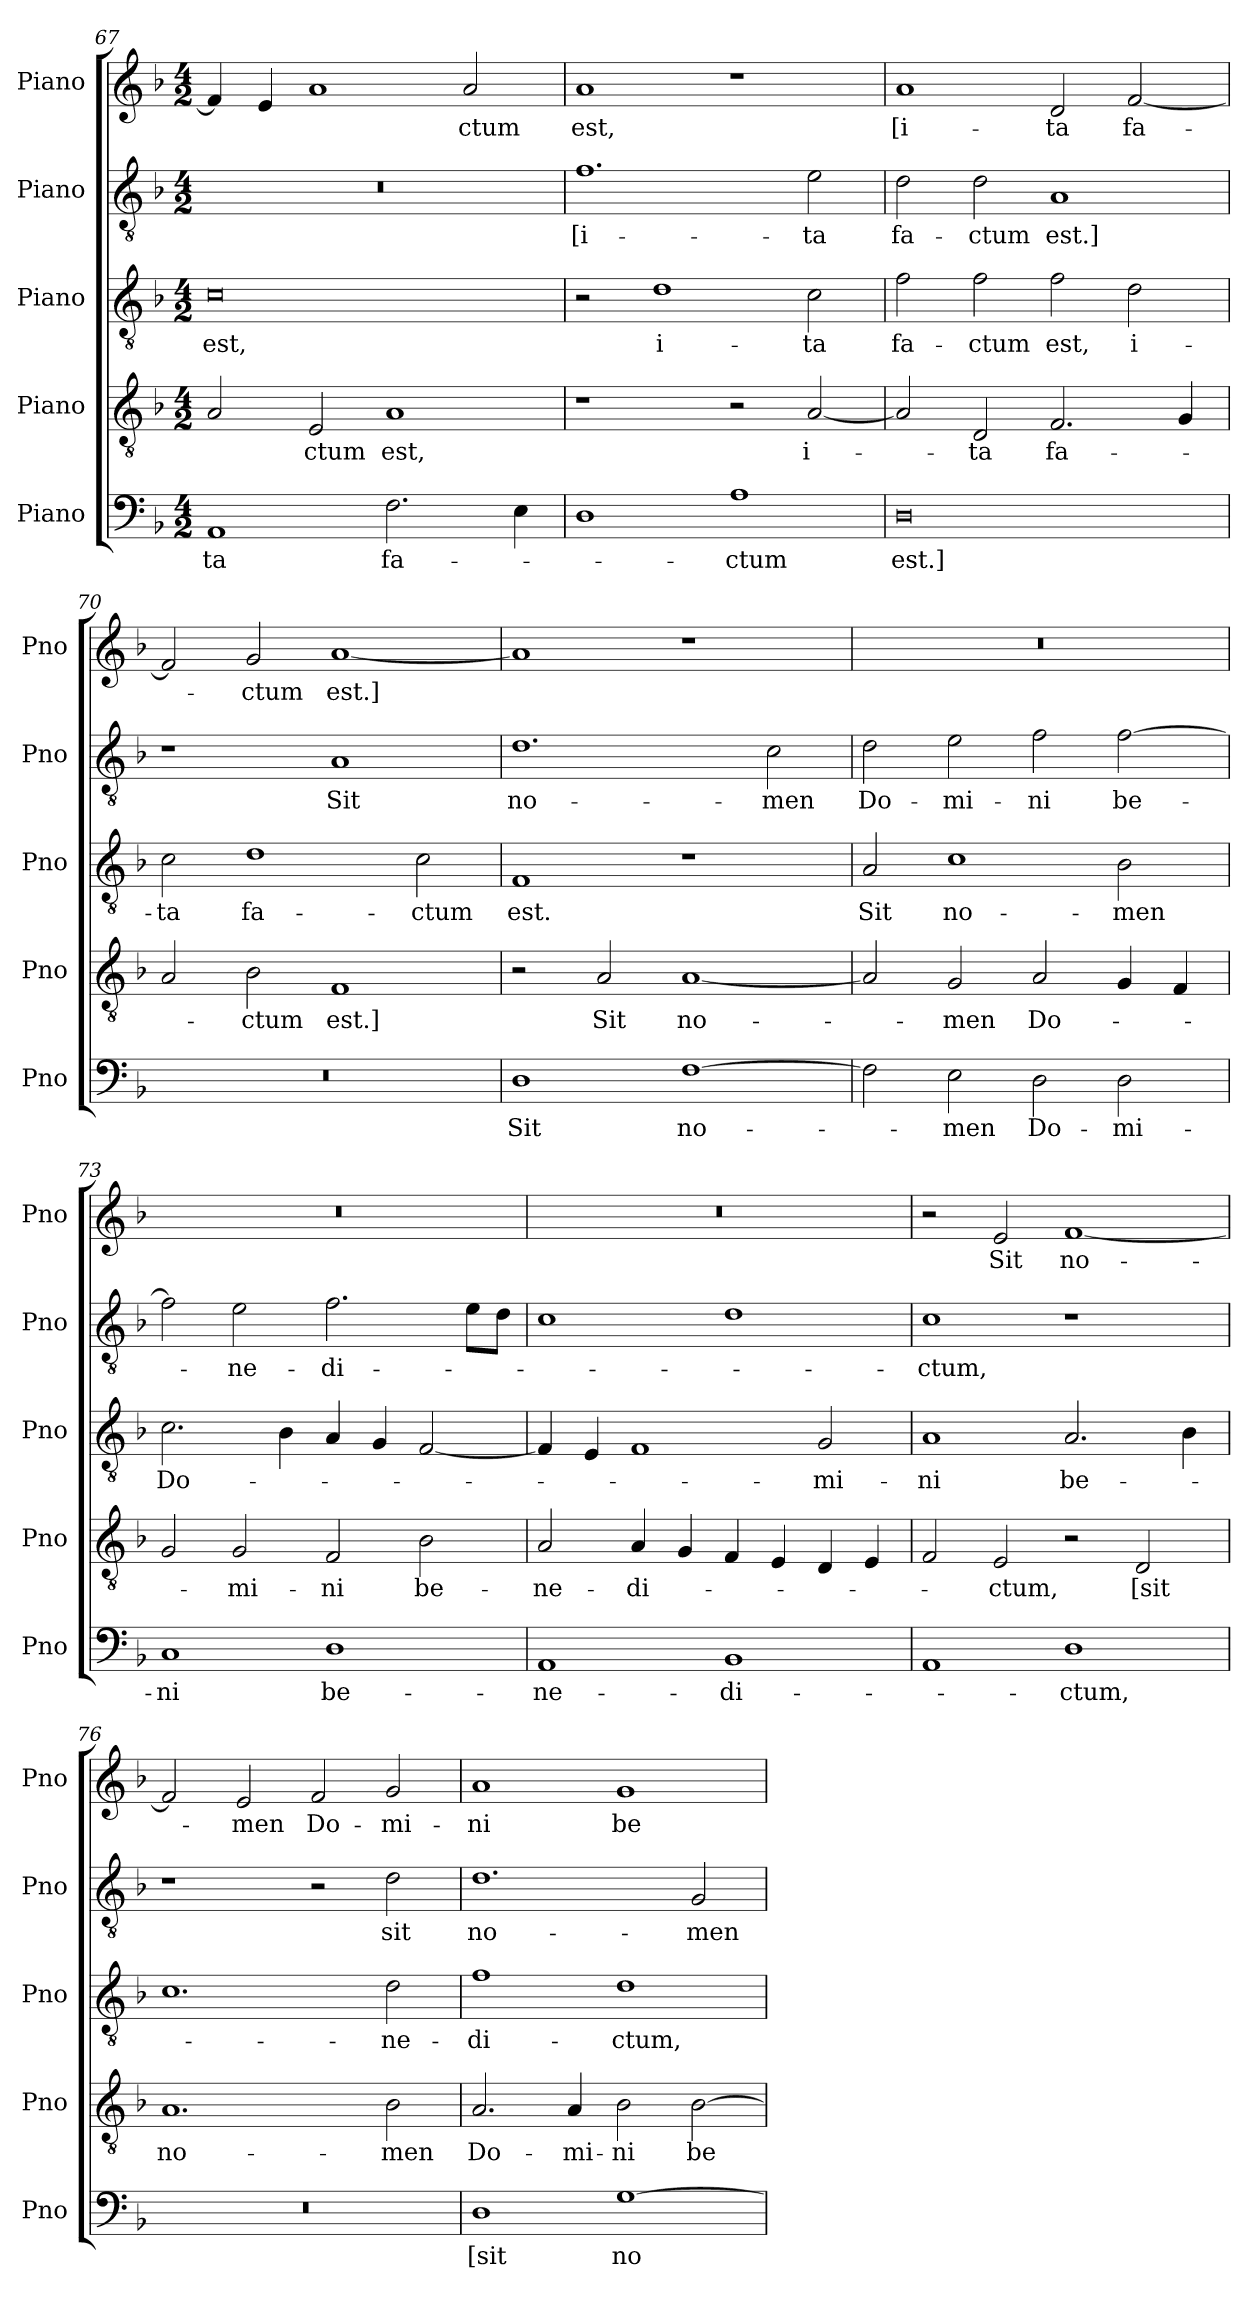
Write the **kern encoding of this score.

**kern	**text	**kern	**text	**kern	**text	**kern	**text	**kern	**text
*part5	*part5	*part4	*part4	*part3	*part3	*part2	*part2	*part1	*part1
*staff5	*staff5	*staff4	*staff4	*staff3	*staff3	*staff2	*staff2	*staff1	*staff1
*I"Piano	*	*I"Piano	*	*I"Piano	*	*I"Piano	*	*I"Piano	*
*I'Pno	*	*I'Pno	*	*I'Pno	*	*I'Pno	*	*I'Pno	*
*clefF4	*	*clefGv2	*	*clefGv2	*	*clefGv2	*	*clefG2	*
*k[b-]	*	*k[b-]	*	*k[b-]	*	*k[b-]	*	*k[b-]	*
*M4/2	*	*M4/2	*	*M4/2	*	*M4/2	*	*M4/2	*
=67	=67	=67	=67	=67	=67	=67	=67	=67	=67
!	!LO:LY:b	!	!	!	!LO:LY:b	!	!	!	!
1AA	-ta	2A/	.	0c	est,	0r	.	4f/]	.
.	.	.	.	.	.	.	.	4e/	.
!	!	!	!LO:LY:b	!	!	!	!	!	!
.	.	2E/	-ctum	.	.	.	.	1a	.
!	!LO:LY:b	!	!LO:LY:b	!	!	!	!	!	!
2.F\	fa-	1A	est,	.	.	.	.	.	.
!	!	!	!	!	!	!	!	!	!LO:LY:b
.	.	.	.	.	.	.	.	2a/	-ctum
4E\	.	.	.	.	.	.	.	.	.
=68	=68	=68	=68	=68	=68	=68	=68	=68	=68
!	!	!	!	!	!	!	!LO:LY:b	!	!LO:LY:b
1D	.	1r	.	2r	.	1.f	[i-	1a	est,
!	!	!	!	!	!LO:LY:b	!	!	!	!
.	.	.	.	1d	i-	.	.	.	.
!	!LO:LY:b	!	!	!	!	!	!	!	!
1A	-ctum	2r	.	.	.	.	.	1r	.
!	!	!	!LO:LY:b	!	!LO:LY:b	!	!LO:LY:b	!	!
.	.	[2A/	i­-	2c\	-ta	2e\	-ta	.	.
=69	=69	=69	=69	=69	=69	=69	=69	=69	=69
!	!LO:LY:b	!	!	!	!LO:LY:b	!	!LO:LY:b	!	!LO:LY:b
0D	est.]	2A/]	.	2f\	fa-	2d\	fa-	1a	[i-
!	!	!	!LO:LY:b	!	!LO:LY:b	!	!LO:LY:b	!	!
.	.	2D/	-ta	2f\	-ctum	2d\	-ctum	.	.
!	!	!	!LO:LY:b	!	!LO:LY:b	!	!LO:LY:b	!	!LO:LY:b
.	.	2.F/	fa-	2f\	est,	1A	est.]	2d/	-ta
!	!	!	!	!	!LO:LY:b	!	!	!	!LO:LY:b
.	.	.	.	2d\	i-	.	.	[2f/	fa-
.	.	4G/	.	.	.	.	.	.	.
=70	=70	=70	=70	=70	=70	=70	=70	=70	=70
!	!	!	!	!	!LO:LY:b	!	!	!	!
0r	.	2A/	.	2c\	-ta	1r	.	2f/]	.
!	!	!	!LO:LY:b	!	!LO:LY:b	!	!	!	!LO:LY:b
.	.	2B-\	-ctum	1d	fa-	.	.	2g/	-ctum
!	!	!	!LO:LY:b	!	!	!	!LO:LY:b	!	!LO:LY:b
.	.	1F	est.]	.	.	1A	Sit	[1a	est.]
!	!	!	!	!	!LO:LY:b	!	!	!	!
.	.	.	.	2c\	-ctum	.	.	.	.
!!LO:LB:g=z
=71	=71	=71	=71	=71	=71	=71	=71	=71	=71
!	!LO:LY:b	!	!	!	!LO:LY:b	!	!LO:LY:b	!	!
1D	Sit	2r	.	1F	est.	1.d	no-	1a]	.
!	!	!	!LO:LY:b	!	!	!	!	!	!
.	.	2A/	Sit	.	.	.	.	.	.
!	!LO:LY:b	!	!LO:LY:b	!	!	!	!	!	!
[1F	no-	[1A	no­-	1r	.	.	.	1r	.
!	!	!	!	!	!	!	!LO:LY:b	!	!
.	.	.	.	.	.	2c\	-men	.	.
=72	=72	=72	=72	=72	=72	=72	=72	=72	=72
!	!	!	!	!	!LO:LY:b	!	!LO:LY:b	!	!
2F\]	.	2A/]	.	2A/	Sit	2d\	Do-	0r	.
!	!LO:LY:b	!	!LO:LY:b	!	!LO:LY:b	!	!LO:LY:b	!	!
2E\	-men	2G/	-men	1c	no-	2e\	-mi-	.	.
!	!LO:LY:b	!	!LO:LY:b	!	!	!	!LO:LY:b	!	!
2D\	Do-	2A/	Do­-	.	.	2f\	-ni	.	.
!	!LO:LY:b	!	!	!	!LO:LY:b	!	!LO:LY:b	!	!
2D\	-mi-	4G/	.	2B-\	-men	[2f\	be-	.	.
.	.	4F/	.	.	.	.	.	.	.
=73	=73	=73	=73	=73	=73	=73	=73	=73	=73
!	!LO:LY:b	!	!	!	!LO:LY:b	!	!	!	!
1C	-ni	2G/	.	2.c\	Do­-	2f\]	.	0r	.
!	!	!	!LO:LY:b	!	!	!	!LO:LY:b	!	!
.	.	2G/	-mi­-	.	.	2e\	-ne­-	.	.
.	.	.	.	4B-\	.	.	.	.	.
!	!LO:LY:b	!	!LO:LY:b	!	!	!	!LO:LY:b	!	!
1D	be­-	2F/	-ni	4A/	.	2.f\	-di-	.	.
.	.	.	.	4G/	.	.	.	.	.
!	!	!	!LO:LY:b	!	!	!	!	!	!
.	.	2B-\	be-	[2F/	.	.	.	.	.
.	.	.	.	.	.	8e\L	.	.	.
.	.	.	.	.	.	8d\J	.	.	.
=74	=74	=74	=74	=74	=74	=74	=74	=74	=74
!	!LO:LY:b	!	!LO:LY:b	!	!	!	!	!	!
1AA	-ne-	2A/	-ne-	4F/]	.	1c	.	0r	.
.	.	.	.	4E/	.	.	.	.	.
!	!	!	!LO:LY:b	!	!	!	!	!	!
.	.	4A/	-di-	1F	.	.	.	.	.
.	.	4G/	.	.	.	.	.	.	.
!	!LO:LY:b	!	!	!	!	!	!	!	!
1BB-	-di­-	4F/	.	.	.	1d	.	.	.
.	.	4E/	.	.	.	.	.	.	.
!	!	!	!	!	!LO:LY:b	!	!	!	!
.	.	4D/	.	2G/	-mi­-	.	.	.	.
.	.	4E/	.	.	.	.	.	.	.
=75	=75	=75	=75	=75	=75	=75	=75	=75	=75
!	!	!	!	!	!LO:LY:b	!	!LO:LY:b	!	!
1AA	.	2F/	.	1A	-ni	1c	-ctum,	2r	.
!	!	!	!LO:LY:b	!	!	!	!	!	!LO:LY:b
.	.	2E/	-ctum,	.	.	.	.	2e/	Sit
!	!LO:LY:b	!	!	!	!LO:LY:b	!	!	!	!LO:LY:b
1D	-ctum,	2r	.	2.A/	be-	1r	.	[1f	no-
!	!	!	!LO:LY:b	!	!	!	!	!	!
.	.	2D/	[sit	.	.	.	.	.	.
.	.	.	.	4B-\	.	.	.	.	.
=76	=76	=76	=76	=76	=76	=76	=76	=76	=76
!	!	!	!LO:LY:b	!	!	!	!	!	!
0r	.	1.A	no­-	1.c	.	1r	.	2f/]	.
!	!	!	!	!	!	!	!	!	!LO:LY:b
.	.	.	.	.	.	.	.	2e/	-men
!	!	!	!	!	!	!	!	!	!LO:LY:b
.	.	.	.	.	.	2r	.	2f/	Do-
!	!	!	!LO:LY:b	!	!LO:LY:b	!	!LO:LY:b	!	!LO:LY:b
.	.	2B-\	-men	2d\	-ne-	2d\	sit	2g/	-mi-
=77	=77	=77	=77	=77	=77	=77	=77	=77	=77
!	!LO:LY:b	!	!LO:LY:b	!	!LO:LY:b	!	!LO:LY:b	!	!LO:LY:b
1D	[sit	2.A/	Do-	1f	-di­-	1.d	no-	1a	-ni
!	!	!	!LO:LY:b	!	!	!	!	!	!
.	.	4A/	-mi-	.	.	.	.	.	.
!	!LO:LY:b	!	!LO:LY:b	!	!LO:LY:b	!	!	!	!LO:LY:b
[1G	no-	2B-\	-ni	1d	-ctum,	.	.	1g	be-
!	!	!	!LO:LY:b	!	!	!	!LO:LY:b	!	!
.	.	[2B-\	be-	.	.	2G/	-men	.	.
=	=	=	=	=	=	=	=	=	=
*-	*-	*-	*-	*-	*-	*-	*-	*-	*-
